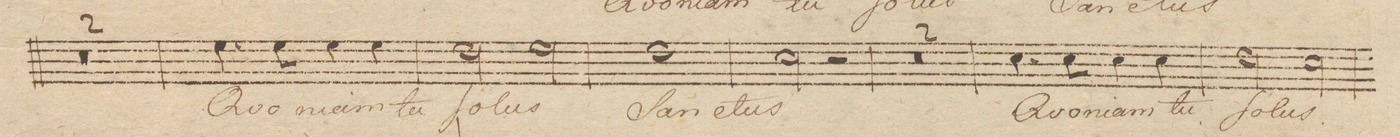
**kern	**text	**dynam
*I"Tenore Solo	*	*
*clefC4	*	*
*k[]	*	*
*met(c)	*	*
*M4/4	*	*
0r	.	.
=9	=9	=9
=10	=10	=10
4.d\	Quo-	.
8d\	-ni-	.
4d\	-am	.
4d\	tu	.
=11	=11	=11
2c\	ſo-	.
2d\	-lus	.
=12	=12	=12
1c	ſan-	.
=13	=13	=13
2B\	-ctus	.
2r	.	.
=14	=14	=14
0r	.	.
=15	=15	=15
=16	=16	=16
4.B\	Quo-	.
8B\	-ni-	.
4B\	-am	.
4B\	tu	.
=17	=17	=17
2c\	ſo-	.
2B\	-lus	.
=18	=18	=18
*-	*-	*-
